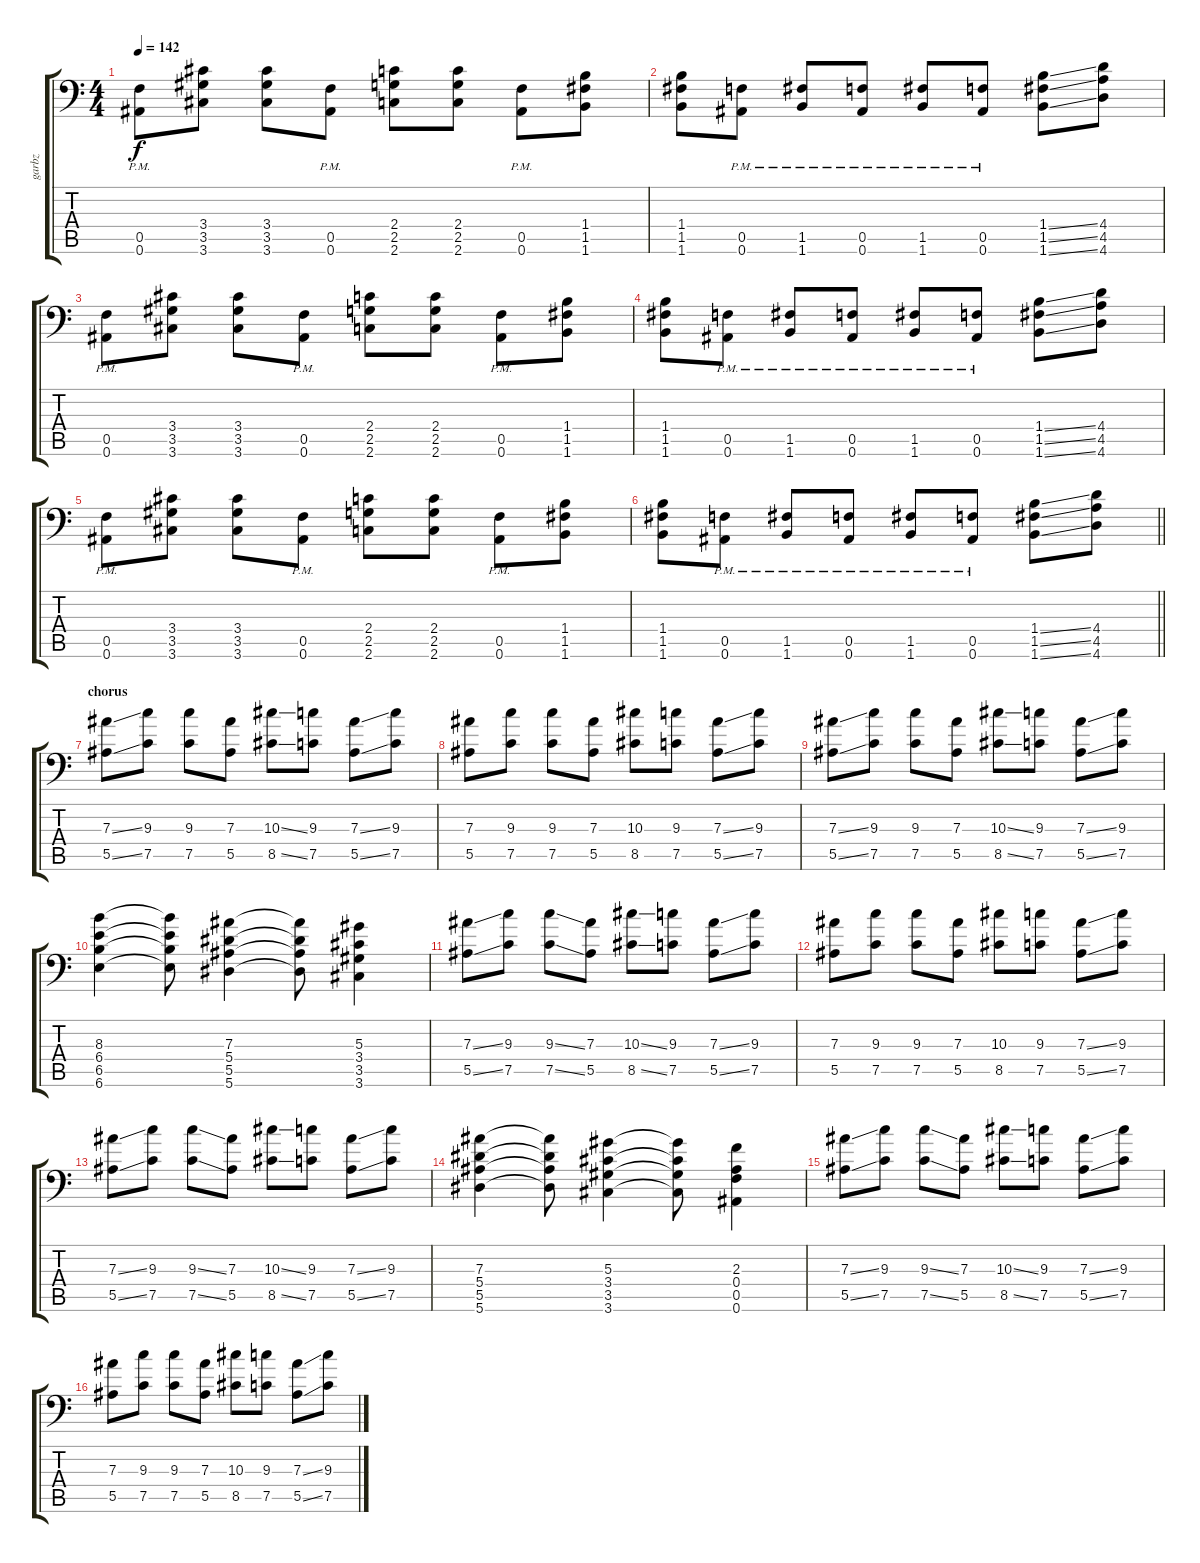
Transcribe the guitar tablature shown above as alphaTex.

\track ("garbz" "garbz") {instrument distortionguitar}
\staff {score tabs}
\tuning (C4 G3 Eb3 Bb2 F2 Bb1) {hide}
\ts (4 4)
\tempo 142
\clef f4
\ks c
(0.5{pm} 0.6{pm}).8{dy f} (3.4 3.5 3.6).8 (3.4 3.5 3.6).8 (0.5{pm} 0.6{pm}).8 (2.4 2.5 2.6).8 (2.4 2.5 2.6).8 (0.5{pm} 0.6{pm}).8 (1.4 1.5 1.6).8 |
(1.4 1.5 1.6).8 (0.5{pm} 0.6{pm}).8 (1.5{pm} 1.6{pm}).8 (0.5{pm} 0.6{pm}).8 (1.5{pm} 1.6{pm}).8 (0.5{pm} 0.6{pm}).8 (1.4{ss} 1.5{ss} 1.6{ss}).8 (4.4 4.5 4.6).8 |
(0.5{pm} 0.6{pm}).8 (3.4 3.5 3.6).8 (3.4 3.5 3.6).8 (0.5{pm} 0.6{pm}).8 (2.4 2.5 2.6).8 (2.4 2.5 2.6).8 (0.5{pm} 0.6{pm}).8 (1.4 1.5 1.6).8 |
(1.4 1.5 1.6).8 (0.5{pm} 0.6{pm}).8 (1.5{pm} 1.6{pm}).8 (0.5{pm} 0.6{pm}).8 (1.5{pm} 1.6{pm}).8 (0.5{pm} 0.6{pm}).8 (1.4{ss} 1.5{ss} 1.6{ss}).8 (4.4 4.5 4.6).8 |
(0.5{pm} 0.6{pm}).8 (3.4 3.5 3.6).8 (3.4 3.5 3.6).8 (0.5{pm} 0.6{pm}).8 (2.4 2.5 2.6).8 (2.4 2.5 2.6).8 (0.5{pm} 0.6{pm}).8 (1.4 1.5 1.6).8 |
\barLineRight lightlight
(1.4 1.5 1.6).8 (0.5{pm} 0.6{pm}).8 (1.5{pm} 1.6{pm}).8 (0.5{pm} 0.6{pm}).8 (1.5{pm} 1.6{pm}).8 (0.5{pm} 0.6{pm}).8 (1.4{ss} 1.5{ss} 1.6{ss}).8 (4.4 4.5 4.6).8 |
\section ("" "chorus")
(7.3{ss} 5.5{ss}).8 (9.3 7.5).8 (9.3 7.5).8 (7.3 5.5).8 (10.3{ss} 8.5{ss}).8 (9.3 7.5).8 (7.3{ss} 5.5{ss}).8 (9.3 7.5).8 |
(7.3 5.5).8 (9.3 7.5).8 (9.3 7.5).8 (7.3 5.5).8 (10.3 8.5).8 (9.3 7.5).8 (7.3{ss} 5.5{ss}).8 (9.3 7.5).8 |
(7.3{ss} 5.5{ss}).8 (9.3 7.5).8 (9.3 7.5).8 (7.3 5.5).8 (10.3{ss} 8.5{ss}).8 (9.3 7.5).8 (7.3{ss} 5.5{ss}).8 (9.3 7.5).8 |
(8.3 6.4 6.5 6.6).4 (8.3{t} 6.4{t} 6.5{t} 6.6{t}).8 (7.3 5.4 5.5 5.6).4 (7.3{t} 5.4{t} 5.5{t} 5.6{t}).8 (5.3 3.4 3.5 3.6).4 |
(7.3{ss} 5.5{ss}).8 (9.3 7.5).8 (9.3{ss} 7.5{ss}).8 (7.3 5.5).8 (10.3{ss} 8.5{ss}).8 (9.3 7.5).8 (7.3{ss} 5.5{ss}).8 (9.3 7.5).8 |
(7.3 5.5).8 (9.3 7.5).8 (9.3 7.5).8 (7.3 5.5).8 (10.3 8.5).8 (9.3 7.5).8 (7.3{ss} 5.5{ss}).8 (9.3 7.5).8 |
(7.3{ss} 5.5{ss}).8 (9.3 7.5).8 (9.3{ss} 7.5{ss}).8 (7.3 5.5).8 (10.3{ss} 8.5{ss}).8 (9.3 7.5).8 (7.3{ss} 5.5{ss}).8 (9.3 7.5).8 |
(7.3 5.4 5.5 5.6).4 (7.3{t} 5.4{t} 5.5{t} 5.6{t}).8 (5.3 3.4 3.5 3.6).4 (5.3{t} 3.4{t} 3.5{t} 3.6{t}).8 (2.3 0.4 0.5 0.6).4 |
(7.3{ss} 5.5{ss}).8 (9.3 7.5).8 (9.3{ss} 7.5{ss}).8 (7.3 5.5).8 (10.3{ss} 8.5{ss}).8 (9.3 7.5).8 (7.3{ss} 5.5{ss}).8 (9.3 7.5).8 |
(7.3 5.5).8 (9.3 7.5).8 (9.3 7.5).8 (7.3 5.5).8 (10.3 8.5).8 (9.3 7.5).8 (7.3{ss} 5.5{ss}).8 (9.3 7.5).8
